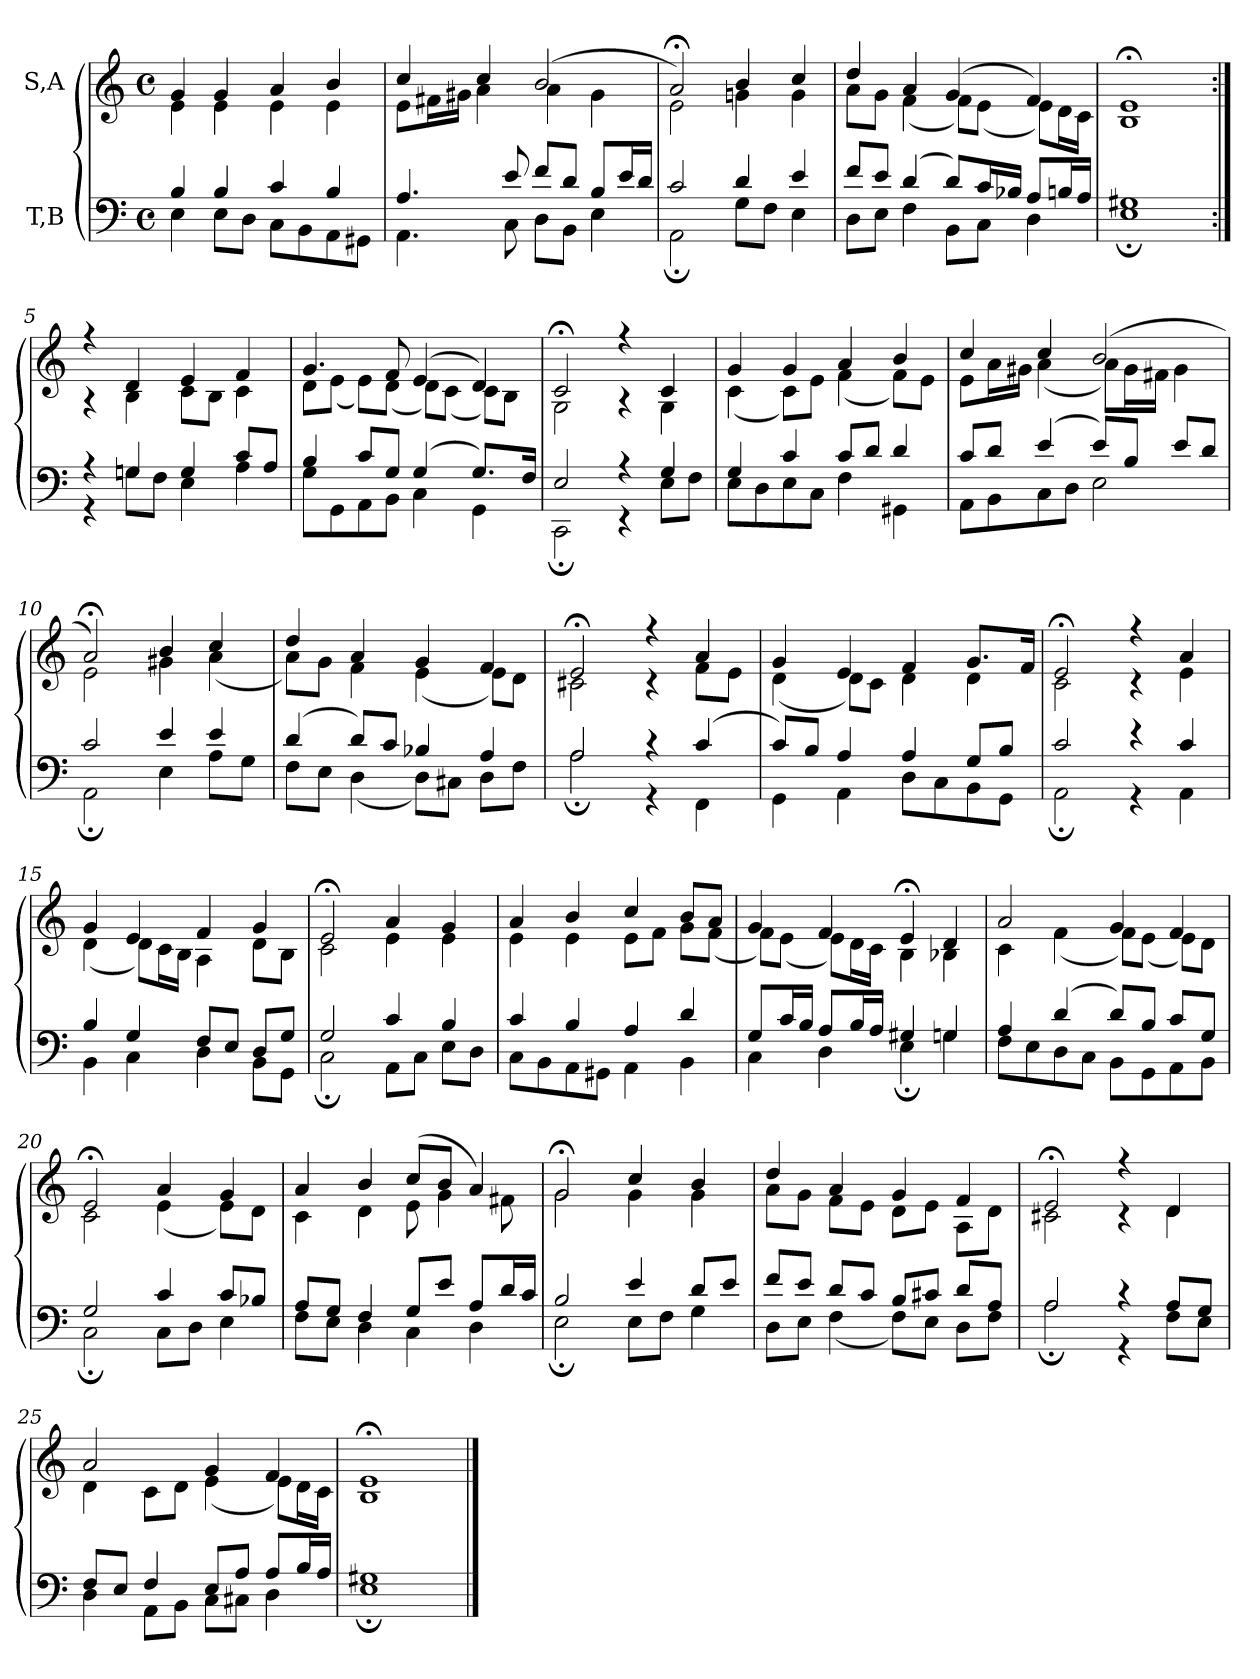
**kern	**kern
*part2	*part1
*staff2	*staff1
*I"T,B	*I"S,A
*clefF4	*clefG2
*k[]	*k[]
*M4/4	*M4/4
*met(c)	*met(c)
=	=
*^	*^
4B	4E	4g	4e
4B	8EL	4g	4e
.	8DJ	.	.
4c	8CL	4a	4e
.	8BB	.	.
4B	8AA	4b	4e
.	8GG#XJ	.	.
=1	=1	=1	=1
4.A	4.AA	4cc	8eL
.	.	.	16f#XL
.	.	.	16g#XJJ
.	.	4cc	4a
8e	8C	.	.
8fL	8DL	(>2b	4a
8dJ	8BBJ	.	.
8BL	4E	.	4g#
16eL	.	.	.
16dJJ	.	.	.
=2	=2	=2	=2
2c	2AA;	2a;<)	2e
4d	8GL	4b	4gn
.	8FJ	.	.
4e	4E	4cc	4g
=3	=3	=3	=3
8fL	8DL	4dd	8aL
8eJ	8EJ	.	8gJ
(>4d	4F	4a	(<4f
8dL)	8BBL	(>4g	8fL)
16cL	8CJ	.	(<8eJ
16B-XJJ	.	.	.
8AL	4D	4f)	8eL)
16BnL	.	.	16dL
16AJJ	.	.	16cJJ
=4	=4	=4	=4
1G#X	1E;	1e;<	1B
=5:|!	=5:|!	=5:|!	=5:|!
4r	4r	4r	4r
4Gn	8GnL	4d	4B
.	8FJ	.	.
4G	4E	4e	8cL
.	.	.	8BJ
8cL	4A	4f	4c
8AJ	.	.	.
=6	=6	=6	=6
4B	8GL	4.g	8dL
.	8GG	.	(<8eJ
8cL	8AA	.	8eL)
8GJ	8BBJ	8f	(<8dJ
(>4G	4C	(>4e	8dL)
.	.	.	(<8cJ
8.GL)	4GG	4d)	8cL)
.	.	.	8BJ
16FJk	.	.	.
=7	=7	=7	=7
2E	2CC;	2c;<	2G
4r	4r	4r	4r
4G	8EL	4c	4G
.	8FJ	.	.
=8	=8	=8	=8
4G	8EL	4g	(<4c
.	8D	.	.
4c	8E	4g	8cL)
.	8CJ	.	8eJ
8cL	4F	4a	(<4f
8dJ	.	.	.
4d	4GG#X	4b	8fL)
.	.	.	8eJ
=9	=9	=9	=9
8cL	8AAL	4cc	8eL
8dJ	8BB	.	16aL
.	.	.	16g#XJJ
(>4e	8C	4cc	(<4a
.	8DJ	.	.
8eL)	2E	(>2b	8aL)
8BJ	.	.	16g#L
.	.	.	16f#XJJ
8eL	.	.	4g#
8dJ	.	.	.
=10	=10	=10	=10
2c	2AA;	2a;<)	2e
4e	4E	4b	4g#X
4e	8AL	4cc	(<4a
.	8GJ	.	.
=11	=11	=11	=11
(>4d	8FL	4dd	8aL)
.	8EJ	.	8gJ
8dL)	(<4D	4a	4f
8cJ	.	.	.
4B-X	8DL)	4g	(<4e
.	8C#XJ	.	.
4A	8DL	4f	8eL)
.	8FJ	.	8dJ
=12	=12	=12	=12
2A	2A;	2e;<	2c#X
4r	4r	4r	4r
(>4c	4FF	4a	8fL
.	.	.	8eJ
=13	=13	=13	=13
8cL)	4GG	4g	(<4d
8BJ	.	.	.
4A	4AA	4e	8dL)
.	.	.	8cJ
4A	8DL	4f	4d
.	8C	.	.
8GL	8BB	8.gL	4d
8BJ	8GGJ	.	.
.	.	16fJk	.
=14	=14	=14	=14
2c	2AA;	2e;<	2c
4r	4r	4r	4r
4c	4AA	4a	4e
=15	=15	=15	=15
4B	4BB	4g	(<4d
4G	4C	4e	8dL)
.	.	.	16cL
.	.	.	16BJJ
8FL	4D	4f	4A
8EJ	.	.	.
8DL	8BBL	4g	8dL
8GJ	8GGJ	.	8BJ
=16	=16	=16	=16
2G	2C;	2e;<	2c
4c	8AAL	4a	4e
.	8CJ	.	.
4B	8EL	4g	4e
.	8DJ	.	.
=17	=17	=17	=17
4c	8CL	4a	4e
.	8BB	.	.
4B	8AA	4b	4e
.	8GG#XJ	.	.
4A	4AA	4cc	8eL
.	.	.	8fJ
4d	4BB	8bL	8gL
.	.	8aJ	(<8fJ
=18	=18	=18	=18
8GL	4C	4g	8fL)
16cL	.	.	(<8eJ
16BJJ	.	.	.
8AL	4D	4f	8eL)
16BL	.	.	16dL
16AJJ	.	.	16cJJ
4G#X	4E;	4e;<	4B
4Gn	4G	4d	4B-X
=19	=19	=19	=19
4A	8FL	2a	4c
.	8E	.	.
(>4d	8D	.	(<4f
.	8CJ	.	.
8dL)	8BBL	4g	8fL)
8BJ	8GG	.	(<8eJ
8cL	8AA	4f	8eL)
8GJ	8BBJ	.	8dJ
=20	=20	=20	=20
2G	2C;	2e;<	2c
4c	8CL	4a	(<4e
.	8DJ	.	.
8cL	4E	4g	8eL)
8B-XJ	.	.	8dJ
=21	=21	=21	=21
8AL	8FL	4a	4c
8GJ	8EJ	.	.
4F	4D	4b	4d
8GL	4C	(>8ccL	8e
8eJ	.	8bJ	4g
8AL	4D	4a)	.
16dL	.	.	8f#X
16cJJ	.	.	.
=22	=22	=22	=22
2B	2E;	2g;<	2g
4e	8EL	4cc	4g
.	8FJ	.	.
8dL	4G	4b	4g
8eJ	.	.	.
=23	=23	=23	=23
8fL	8DL	4dd	8aL
8eJ	8EJ	.	8gJ
8dL	(<4F	4a	8fL
8cJ	.	.	8eJ
8BL	8FL)	4g	8dL
8c#XJ	8EJ	.	8eJ
8dL	8DL	4f	8AL
8AJ	8FJ	.	8dJ
=24	=24	=24	=24
2A	2A;	2e;<	2c#X
4r	4r	4r	4r
8AL	8FL	4d	4d
8GJ	8EJ	.	.
=25	=25	=25	=25
8FL	4D	2a	4d
8EJ	.	.	.
4F	8AAL	.	8cL
.	8BBJ	.	8dJ
8EL	8CL	4g	(<4e
8AJ	8C#XJ	.	.
8AL	4D	4f	8eL)
16BL	.	.	16dL
16AJJ	.	.	16cJJ
=26	=26	=26	=26
1G#X	1E;	1e;<	1B
*v	*v	*	*
*	*v	*v
==	==
*-	*-
